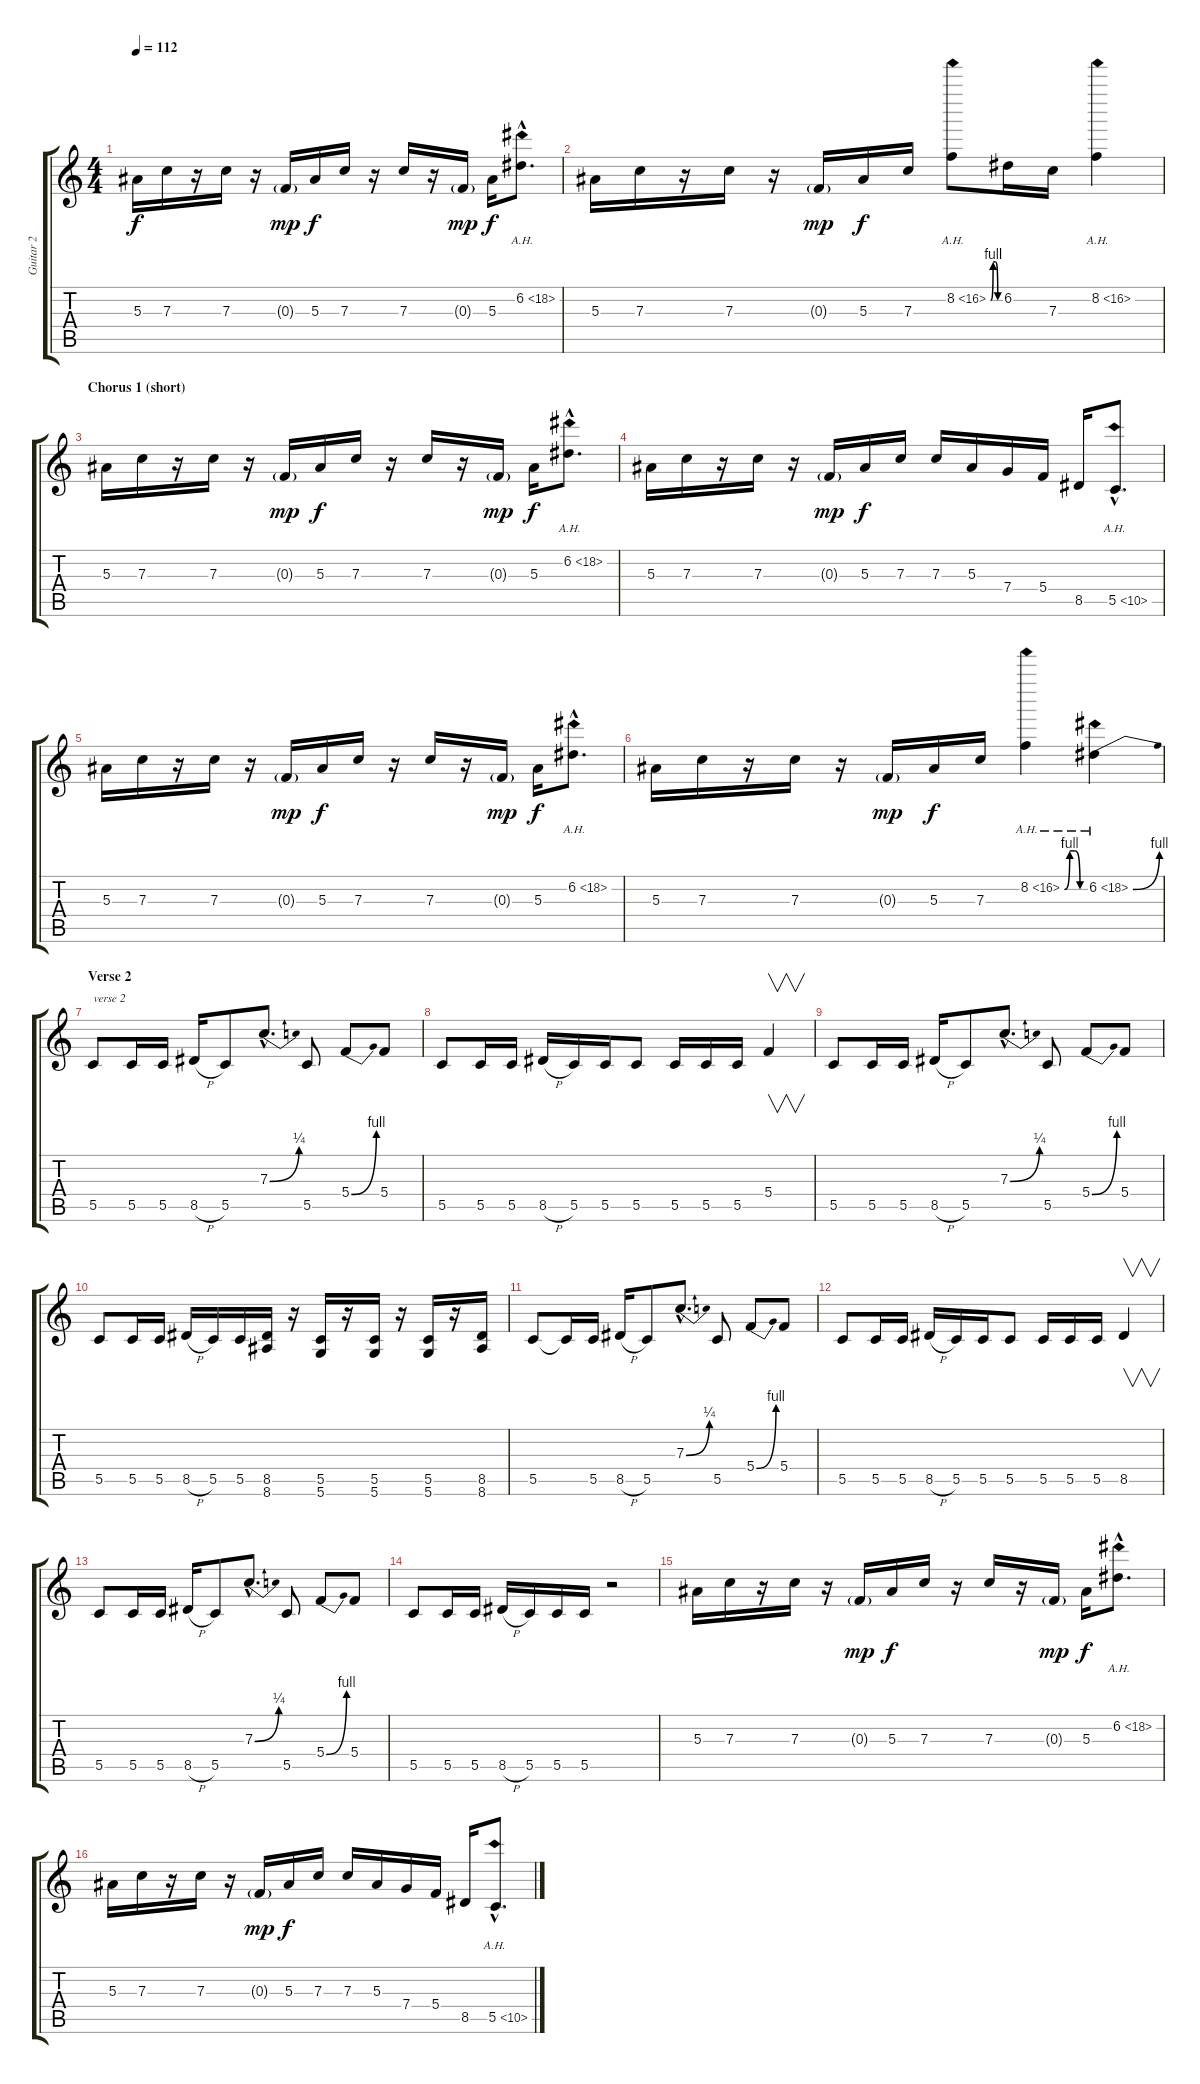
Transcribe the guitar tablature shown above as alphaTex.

\track ("Guitar 2" "Guitar 2") {instrument distortionguitar}
\staff {score tabs}
\tuning (D4 A3 F3 C3 G2 D2) {hide}
\ts (4 4)
\tempo 112
\clef g2
\ks c
5.3.16{dy f} 7.3.16 r.16 7.3.16 r.16 0.3{g}.16{dy mp} 5.3.16{dy f} 7.3.16 r.16 7.3.16 r.16 0.3{g}.16{dy mp} 5.3.16{dy f} 6.2{ah 12 hac}.8{d} |
5.3.16 7.3.16 r.16 7.3.16 r.16 0.3{g}.16{dy mp} 5.3.16{dy f} 7.3.16 8.2{be (custom 0 0 15 4 30 4 45 0 60 0) ah 8}.8 6.2.16 7.3.16 8.2{ah 8}.4 |
\section ("" "Chorus 1 (short)")
5.3.16 7.3.16 r.16 7.3.16 r.16 0.3{g}.16{dy mp} 5.3.16{dy f} 7.3.16 r.16 7.3.16 r.16 0.3{g}.16{dy mp} 5.3.16{dy f} 6.2{ah 12 hac}.8{d} |
5.3.16 7.3.16 r.16 7.3.16 r.16 0.3{g}.16{dy mp} 5.3.16{dy f} 7.3.16 7.3.16 5.3.16 7.4.16 5.4.16 8.5.16 5.5{ah 5 hac}.8{d} |
5.3.16 7.3.16 r.16 7.3.16 r.16 0.3{g}.16{dy mp} 5.3.16{dy f} 7.3.16 r.16 7.3.16 r.16 0.3{g}.16{dy mp} 5.3.16{dy f} 6.2{ah 12 hac}.8{d} |
5.3.16 7.3.16 r.16 7.3.16 r.16 0.3{g}.16{dy mp} 5.3.16{dy f} 7.3.16 8.2{be (custom 0 0 15 4 30 4 45 0 60 0) ah 8}.4 6.2{be (bend 0 0 60 4) ah 12}.4 |
\section ("" "Verse 2")
5.5.8{txt "verse 2"} 5.5.16 5.5.16 8.5{h}.16 5.5.8 7.3{be (bend 0 0 60 1) hac}.8{d} 5.5.8 5.4{be (bend 0 0 60 4)}.8 5.4.8 |
5.5.8 5.5.16 5.5.16 8.5{h}.16 5.5.16 5.5.16 5.5.8 5.5.16 5.5.16 5.5.16 5.4.4{v} |
5.5.8 5.5.16 5.5.16 8.5{h}.16 5.5.8 7.3{be (bend 0 0 60 1) hac}.8{d} 5.5.8 5.4{be (bend 0 0 60 4)}.8 5.4.8 |
5.5.8 5.5.16 5.5.16 8.5{h}.16 5.5.16 5.5.16 (8.5 8.6).16 r.16 (5.5 5.6).16 r.16 (5.5 5.6).16 r.16 (5.5 5.6).16 r.16 (8.5 8.6).16 |
5.5.8 5.5{t}.16 5.5.16 8.5{h}.16 5.5.8 7.3{be (bend 0 0 60 1) hac}.8{d} 5.5.8 5.4{be (bend 0 0 60 4)}.8 5.4.8 |
5.5.8 5.5.16 5.5.16 8.5{h}.16 5.5.16 5.5.16 5.5.8 5.5.16 5.5.16 5.5.16 8.5.4{v} |
5.5.8 5.5.16 5.5.16 8.5{h}.16 5.5.8 7.3{be (bend 0 0 60 1) hac}.8{d} 5.5.8 5.4{be (bend 0 0 60 4)}.8 5.4.8 |
5.5.8 5.5.16 5.5.16 8.5{h}.16 5.5.16 5.5.16 5.5.16 r.2 |
5.3.16 7.3.16 r.16 7.3.16 r.16 0.3{g}.16{dy mp} 5.3.16{dy f} 7.3.16 r.16 7.3.16 r.16 0.3{g}.16{dy mp} 5.3.16{dy f} 6.2{ah 12 hac}.8{d} |
5.3.16 7.3.16 r.16 7.3.16 r.16 0.3{g}.16{dy mp} 5.3.16{dy f} 7.3.16 7.3.16 5.3.16 7.4.16 5.4.16 8.5.16 5.5{ah 5 hac}.8{d}
